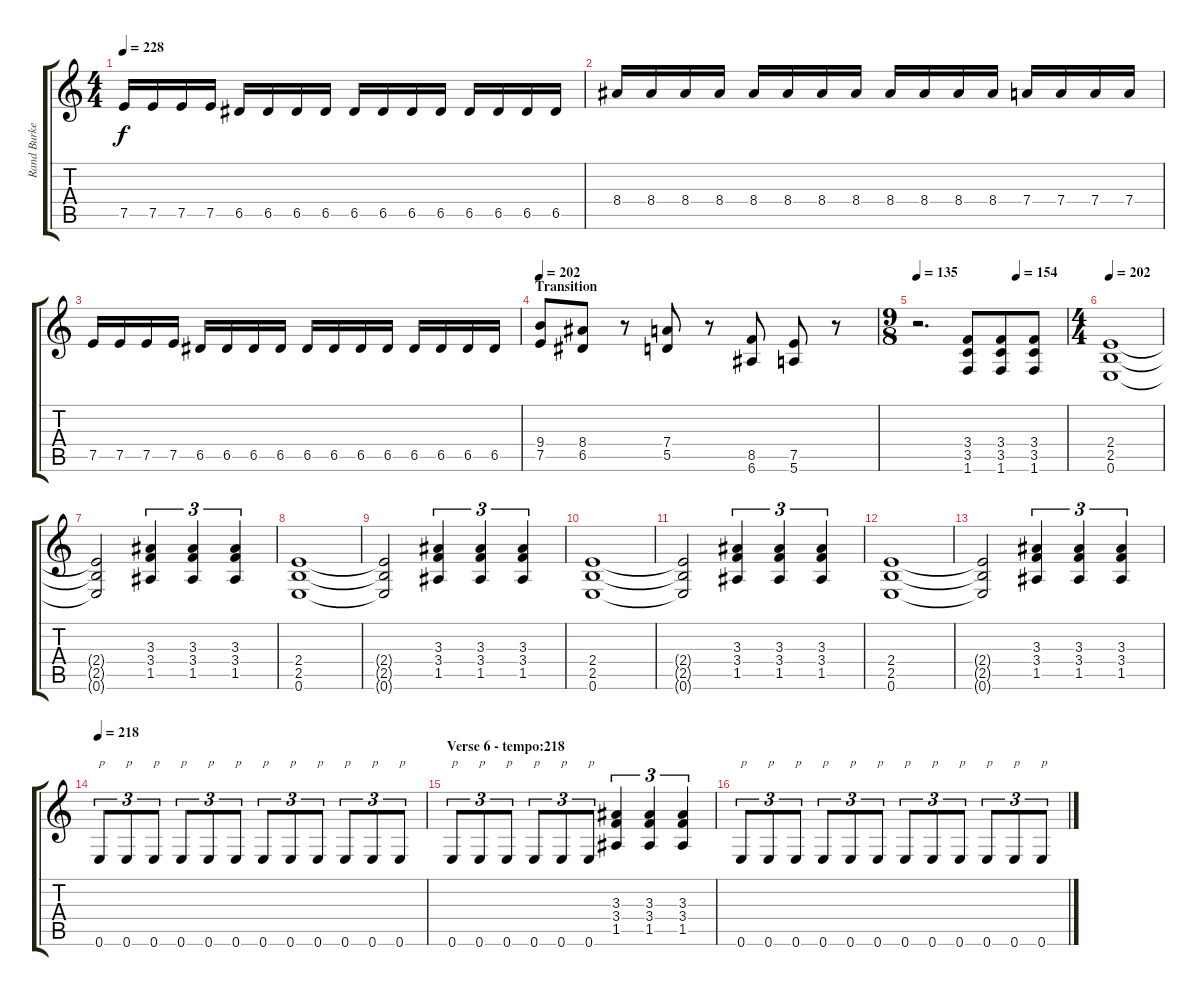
\track ("Rand Burkey" "Rand Burke") {instrument distortionguitar}
\staff {score tabs}
\tuning (E4 B3 G3 D3 A2 E2) {hide}
\ts (4 4)
\tempo 228
\clef g2
\ks c
7.5.16{dy f} 7.5.16 7.5.16 7.5.16 6.5.16 6.5.16 6.5.16 6.5.16 6.5.16 6.5.16 6.5.16 6.5.16 6.5.16 6.5.16 6.5.16 6.5.16 |
8.4.16 8.4.16 8.4.16 8.4.16 8.4.16 8.4.16 8.4.16 8.4.16 8.4.16 8.4.16 8.4.16 8.4.16 7.4.16 7.4.16 7.4.16 7.4.16 |
7.5.16 7.5.16 7.5.16 7.5.16 6.5.16 6.5.16 6.5.16 6.5.16 6.5.16 6.5.16 6.5.16 6.5.16 6.5.16 6.5.16 6.5.16 6.5.16 |
\section ("" "Transition")
\tempo 202
(9.4 7.5).8 (8.4 6.5).8 r.8 (7.4 5.5).8 r.8 (8.5 6.6).8 (7.5 5.6).8 r.8 |
\ts (9 8)
\tempo 135
\tempo (154 0.6666666666666666)
r.2{d} (3.4 3.5 1.6).8 (3.4 3.5 1.6).8 (3.4 3.5 1.6).8 |
\ts (4 4)
\tempo 202
(2.4 2.5 0.6).1 |
(2.4{t} 2.5{t} 0.6{t}).2 (3.3 3.4 1.5).4{tu (3 2)} (3.3 3.4 1.5).4{tu (3 2)} (3.3 3.4 1.5).4{tu (3 2)} |
(2.4 2.5 0.6).1 |
(2.4{t} 2.5{t} 0.6{t}).2 (3.3 3.4 1.5).4{tu (3 2)} (3.3 3.4 1.5).4{tu (3 2)} (3.3 3.4 1.5).4{tu (3 2)} |
(2.4 2.5 0.6).1 |
(2.4{t} 2.5{t} 0.6{t}).2 (3.3 3.4 1.5).4{tu (3 2)} (3.3 3.4 1.5).4{tu (3 2)} (3.3 3.4 1.5).4{tu (3 2)} |
(2.4 2.5 0.6).1 |
(2.4{t} 2.5{t} 0.6{t}).2 (3.3 3.4 1.5).4{tu (3 2)} (3.3 3.4 1.5).4{tu (3 2)} (3.3 3.4 1.5).4{tu (3 2)} |
\tempo 218
0.6.8{tu (3 2) txt "p"} 0.6.8{tu (3 2) txt "p"} 0.6.8{tu (3 2) txt "p"} 0.6.8{tu (3 2) txt "p"} 0.6.8{tu (3 2) txt "p"} 0.6.8{tu (3 2) txt "p"} 0.6.8{tu (3 2) txt "p"} 0.6.8{tu (3 2) txt "p"} 0.6.8{tu (3 2) txt "p"} 0.6.8{tu (3 2) txt "p"} 0.6.8{tu (3 2) txt "p"} 0.6.8{tu (3 2) txt "p"} |
\section ("" "Verse 6 - tempo:218")
0.6.8{tu (3 2) txt "p"} 0.6.8{tu (3 2) txt "p"} 0.6.8{tu (3 2) txt "p"} 0.6.8{tu (3 2) txt "p"} 0.6.8{tu (3 2) txt "p"} 0.6.8{tu (3 2) txt "p"} (3.3 3.4 1.5).4{tu (3 2)} (3.3 3.4 1.5).4{tu (3 2)} (3.3 3.4 1.5).4{tu (3 2)} |
0.6.8{tu (3 2) txt "p"} 0.6.8{tu (3 2) txt "p"} 0.6.8{tu (3 2) txt "p"} 0.6.8{tu (3 2) txt "p"} 0.6.8{tu (3 2) txt "p"} 0.6.8{tu (3 2) txt "p"} 0.6.8{tu (3 2) txt "p"} 0.6.8{tu (3 2) txt "p"} 0.6.8{tu (3 2) txt "p"} 0.6.8{tu (3 2) txt "p"} 0.6.8{tu (3 2) txt "p"} 0.6.8{tu (3 2) txt "p"}
